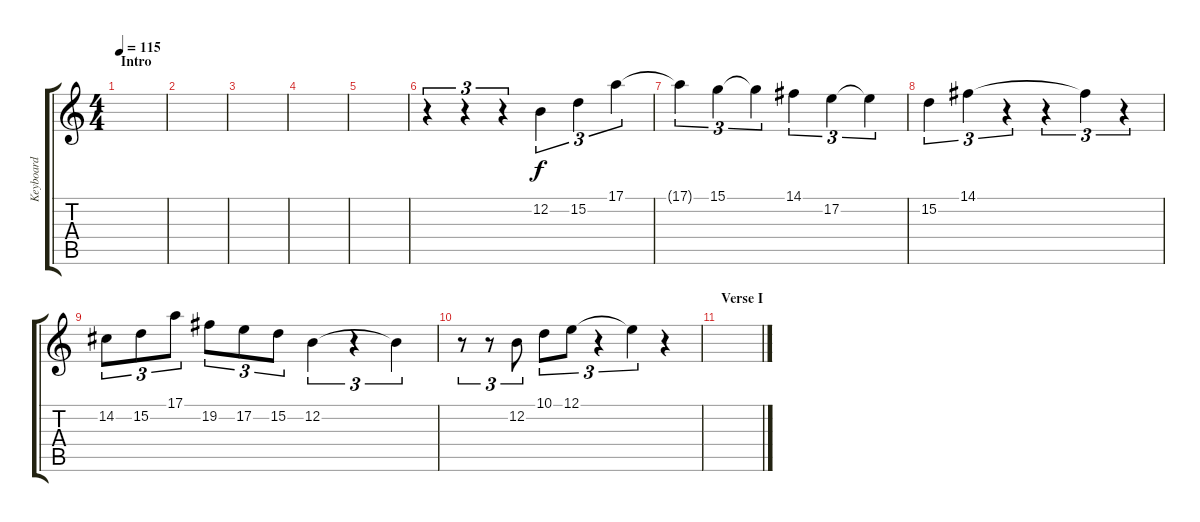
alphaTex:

\track ("Keyboard" "Keyboard") {instrument pad1newage}
\staff {score tabs}
\tuning (E4 B3 G3 D3 A2 E2) {hide}
\ts (4 4)
\section ("" "Intro")
\tempo 115
\clef g2
\ks c
|
|
|
|
|
r.4{tu (3 2)} r.4{tu (3 2)} r.4{tu (3 2)} 12.2.4{tu (3 2)} 15.2.4{tu (3 2)} 17.1.4{tu (3 2)} |
17.1{t}.4{tu (3 2)} 15.1.4{tu (3 2)} 15.1{t}.4{tu (3 2)} 14.1.4{tu (3 2)} 17.2.4{tu (3 2)} 17.2{t}.4{tu (3 2)} |
15.2.4{tu (3 2)} 14.1.4{tu (3 2)} r.4{tu (3 2)} r.4{tu (3 2)} 14.1{t}.4{tu (3 2)} r.4{tu (3 2)} |
14.2.8{tu (3 2)} 15.2.8{tu (3 2)} 17.1.8{tu (3 2)} 19.2.8{tu (3 2)} 17.2.8{tu (3 2)} 15.2.8{tu (3 2)} 12.2.4{tu (3 2)} r.4{tu (3 2)} 12.2{t}.4{tu (3 2)} |
r.8{tu (3 2)} r.8{tu (3 2)} 12.2.8{tu (3 2)} 10.1.8{tu (3 2)} 12.1.8{tu (3 2)} r.4{tu (3 2)} 12.1{t}.4{tu (3 2)} r.4 |
\section ("" "Verse I")
